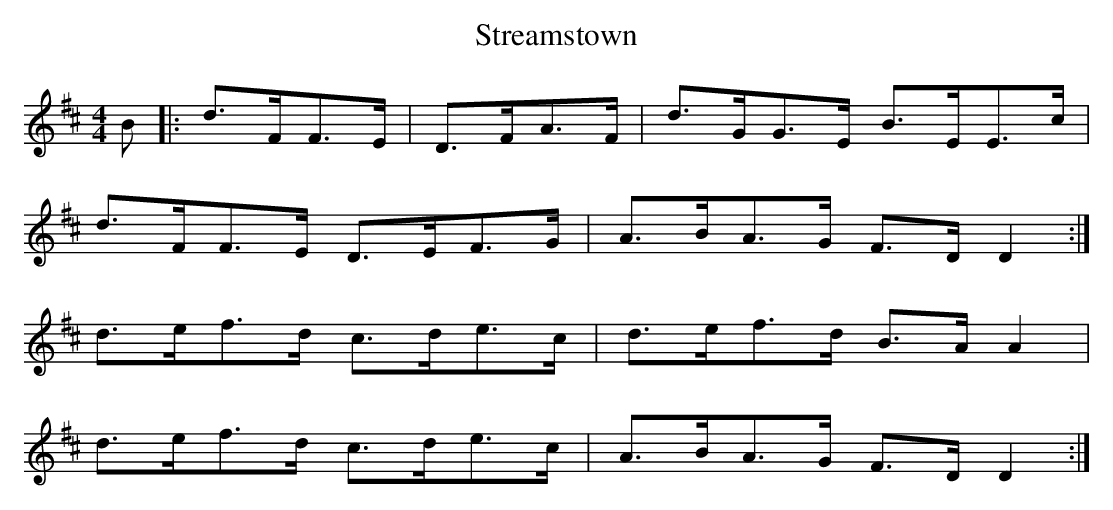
X:1
T: Streamstown
L: 1/8
M: 4/4
K: D
B|: d>FF>E|D>FA>F|d>GG>E B>EE>c|
d>FF>E D>EF>G|A>BA>G F>D D2 :|
d>ef>d c>de>c|d>ef>d B>A A2|
d>ef>d c>de>c|A>BA>G F>D D2 :|
